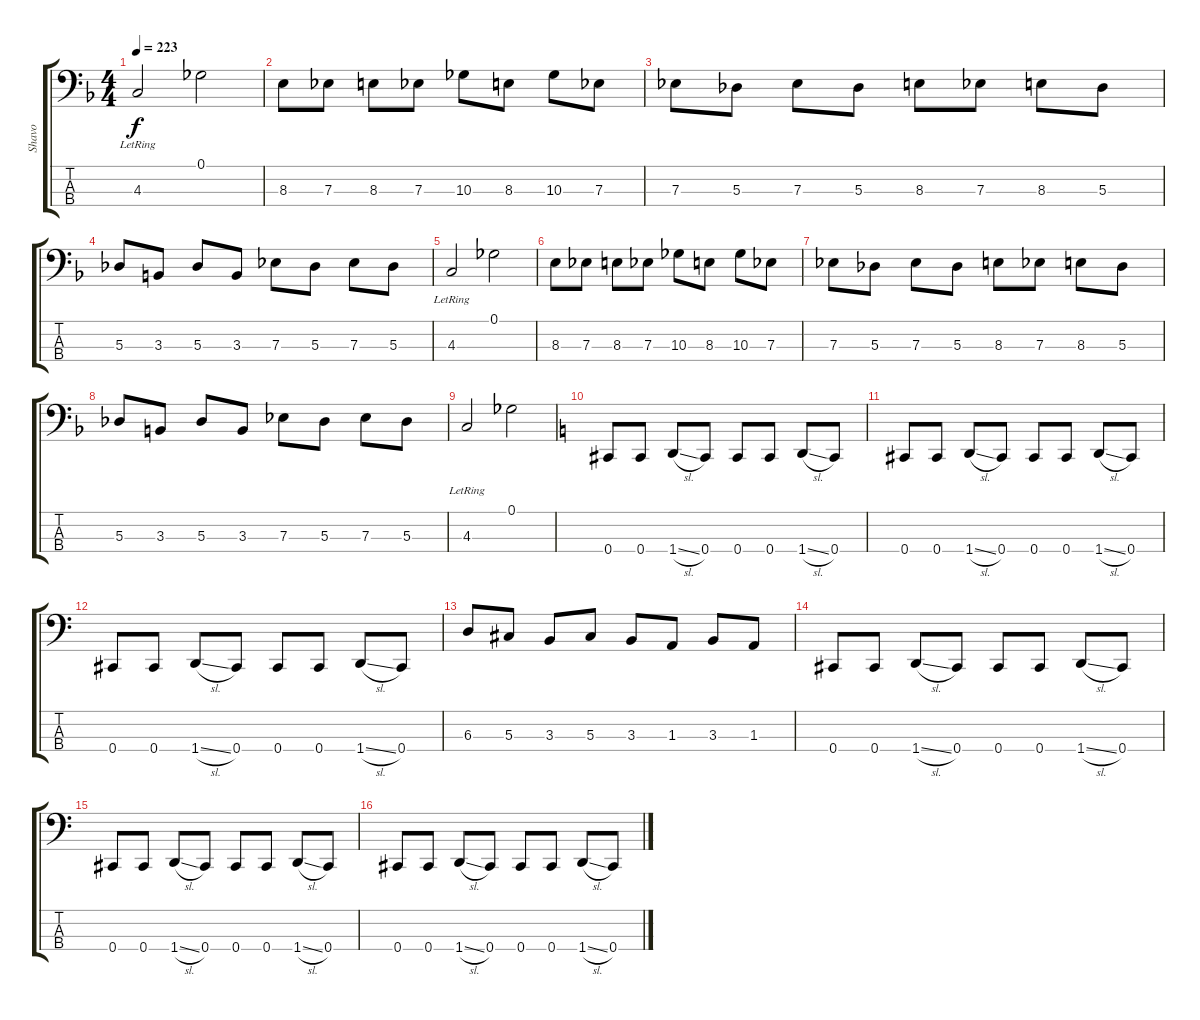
\track ("Shavo" "Shavo") {instrument electricbassfinger}
\staff {score tabs}
\tuning (Gb2 Db2 Ab1 Db1) {hide}
\ts (4 4)
\tempo 223
\clef f4
\ks f
4.3{lr}.2{dy f} 0.1.2 |
8.3.8 7.3.8 8.3.8 7.3.8 10.3.8 8.3.8 10.3.8 7.3.8 |
7.3.8 5.3.8 7.3.8 5.3.8 8.3.8 7.3.8 8.3.8 5.3.8 |
5.3.8 3.3.8 5.3.8 3.3.8 7.3.8 5.3.8 7.3.8 5.3.8 |
4.3{lr}.2 0.1.2 |
8.3.8 7.3.8 8.3.8 7.3.8 10.3.8 8.3.8 10.3.8 7.3.8 |
7.3.8 5.3.8 7.3.8 5.3.8 8.3.8 7.3.8 8.3.8 5.3.8 |
5.3.8 3.3.8 5.3.8 3.3.8 7.3.8 5.3.8 7.3.8 5.3.8 |
4.3{lr}.2 0.1.2 |
\ks c
0.4.8 0.4.8 1.4{sl}.8 0.4.8 0.4.8 0.4.8 1.4{sl}.8 0.4.8 |
0.4.8 0.4.8 1.4{sl}.8 0.4.8 0.4.8 0.4.8 1.4{sl}.8 0.4.8 |
0.4.8 0.4.8 1.4{sl}.8 0.4.8 0.4.8 0.4.8 1.4{sl}.8 0.4.8 |
6.3.8 5.3.8 3.3.8 5.3.8 3.3.8 1.3.8 3.3.8 1.3.8 |
0.4.8 0.4.8 1.4{sl}.8 0.4.8 0.4.8 0.4.8 1.4{sl}.8 0.4.8 |
0.4.8 0.4.8 1.4{sl}.8 0.4.8 0.4.8 0.4.8 1.4{sl}.8 0.4.8 |
0.4.8 0.4.8 1.4{sl}.8 0.4.8 0.4.8 0.4.8 1.4{sl}.8 0.4.8
